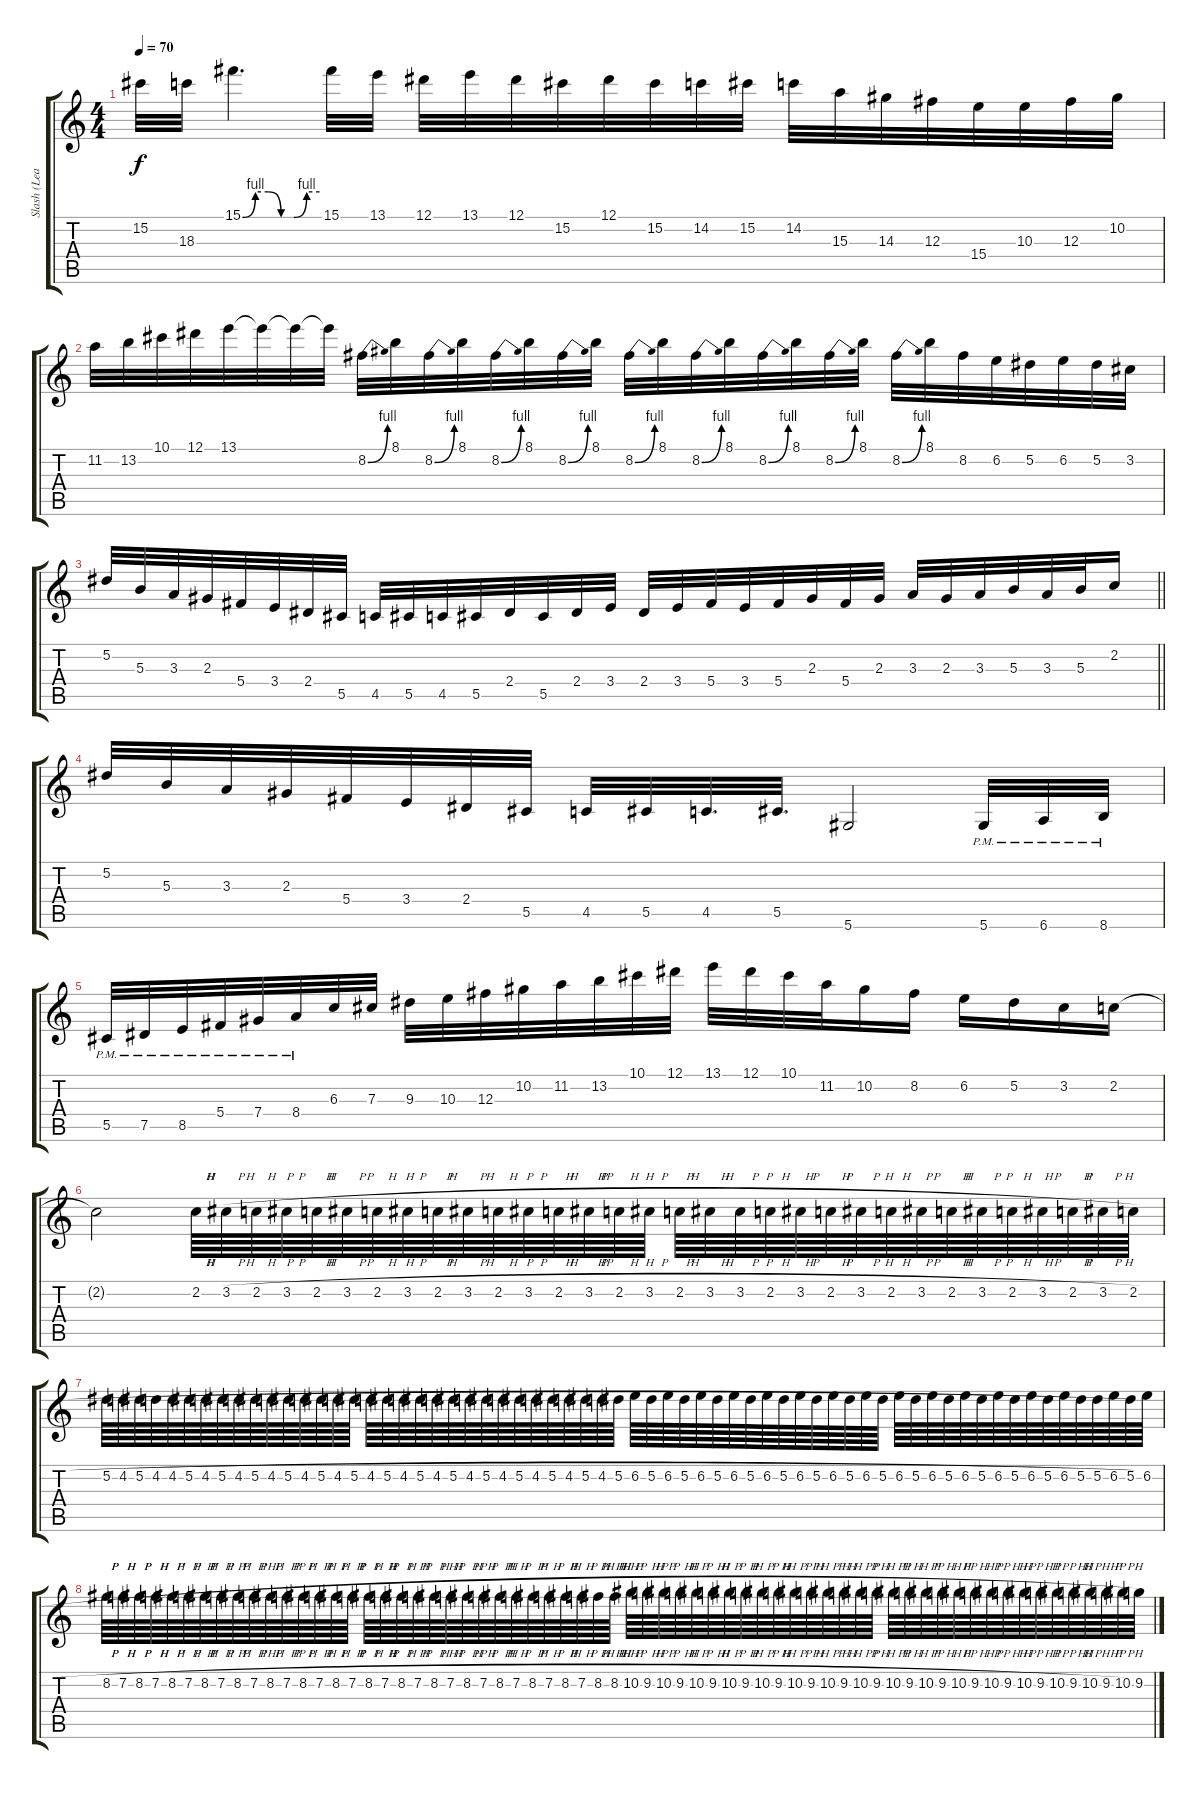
\track ("Slash (Lead Guitar)" "Slash (Lea") {instrument overdrivenguitar}
\staff {score tabs}
\tuning (Eb4 Bb3 Gb3 Db3 Ab2 Eb2) {hide}
\ts (4 4)
\tempo 70
\clef g2
\ks c
15.2.32{dy f} 18.3.32 15.1{be (custom 0 0 10 4 20 4 30 0 40 0 50 4 60 4)}.4{d} 15.1.32 13.1.32 12.1.32 13.1.32 12.1.32 15.2.32 12.1.32 15.2.32 14.2.32 15.2.32 14.2.32 15.3.32 14.3.32 12.3.32 15.4.32 10.3.32 12.3.32 10.2.32 |
11.2.32 13.2.32 10.1.32 12.1.32 13.1.32 13.1{t}.32 13.1{t}.32 13.1{t}.32 8.2{be (bend 0 0 60 4)}.32 8.1.32 8.2{be (bend 0 0 60 4)}.32 8.1.32 8.2{be (bend 0 0 60 4)}.32 8.1.32 8.2{be (bend 0 0 60 4)}.32 8.1.32 8.2{be (bend 0 0 60 4)}.32 8.1.32 8.2{be (bend 0 0 60 4)}.32 8.1.32 8.2{be (bend 0 0 60 4)}.32 8.1.32 8.2{be (bend 0 0 60 4)}.32 8.1.32 8.2{be (bend 0 0 60 4)}.32 8.1.32 8.2.32 6.2.32 5.2.32 6.2.32 5.2.32 3.2.32 |
\barLineRight lightlight
5.2.32 5.3.32 3.3.32 2.3.32 5.4.32 3.4.32 2.4.32 5.5.32 4.5.32 5.5.32 4.5.32 5.5.32 2.4.32 5.5.32 2.4.32 3.4.32 2.4.32 3.4.32 5.4.32 3.4.32 5.4.32 2.3.32 5.4.32 2.3.32 3.3.32 2.3.32 3.3.32 5.3.32 3.3.32 5.3.32 2.2.16 |
5.2.32 5.3.32 3.3.32 2.3.32 5.4.32 3.4.32 2.4.32 5.5.32 4.5.32 5.5.32 4.5.32{d} 5.5.32{d} 5.6.2 5.6{pm}.32 6.6{pm}.32 8.6{pm}.32 |
5.5{pm}.32 7.5{pm}.32 8.5{pm}.32 5.4{pm}.32 7.4{pm}.32 8.4{pm}.32 6.3.32 7.3.32 9.3.32 10.3.32 12.3.32 10.2.32 11.2.32 13.2.32 10.1.32 12.1.32 13.1.32 12.1.32 10.1.32 11.2.32 10.2.16 8.2.16 6.2.16 5.2.16 3.2.16 2.2.16 |
2.2{t}.2 2.2{h}.64 3.2{h}.64 2.2{h}.64 3.2{h}.64 2.2{h}.64 3.2{h}.64 2.2{h}.64 3.2{h}.64 2.2{h}.64 3.2{h}.64 2.2{h}.64 3.2{h}.64 2.2{h}.64 3.2{h}.64 2.2{h}.64 3.2{h}.64 2.2{h}.64 3.2{h}.64 3.2{h}.64 2.2{h}.64 3.2{h}.64 2.2{h}.64 3.2{h}.64 2.2{h}.64 3.2{h}.64 2.2{h}.64 3.2{h}.64 2.2{h}.64 3.2{h}.64 2.2{h}.64 3.2{h}.64 2.2{h}.64 |
5.2{h}.64 4.2{h}.64 5.2{h}.64 4.2{h}.64 4.2{h}.64 5.2{h}.64 4.2{h}.64 5.2{h}.64 4.2{h}.64 5.2{h}.64 4.2{h}.64 5.2{h}.64 4.2{h}.64 5.2{h}.64 4.2{h}.64 5.2{h}.64 4.2{h}.64 5.2{h}.64 4.2{h}.64 5.2{h}.64 4.2{h}.64 5.2{h}.64 4.2{h}.64 5.2{h}.64 4.2{h}.64 5.2{h}.64 4.2{h}.64 5.2{h}.64 4.2{h}.64 5.2{h}.64 4.2{h}.64 5.2{h}.64 6.2{h}.64 5.2{h}.64 6.2{h}.64 5.2{h}.64 6.2{h}.64 5.2{h}.64 6.2{h}.64 5.2{h}.64 6.2{h}.64 5.2{h}.64 6.2{h}.64 5.2{h}.64 6.2{h}.64 5.2{h}.64 6.2{h}.64 5.2{h}.64 6.2{h}.64 5.2{h}.64 6.2{h}.64 5.2{h}.64 6.2{h}.64 5.2{h}.64 6.2{h}.64 5.2{h}.64 6.2{h}.64 5.2{h}.64 6.2{h}.64 5.2{h}.64 5.2{h}.64 6.2{h}.64 5.2{h}.64 6.2{h}.64 |
8.2{h}.64 7.2{h}.64 8.2{h}.64 7.2{h}.64 8.2{h}.64 7.2{h}.64 8.2{h}.64 7.2{h}.64 8.2{h}.64 7.2{h}.64 8.2{h}.64 7.2{h}.64 8.2{h}.64 7.2{h}.64 8.2{h}.64 7.2{h}.64 8.2{h}.64 7.2{h}.64 8.2{h}.64 7.2{h}.64 8.2{h}.64 7.2{h}.64 8.2{h}.64 7.2{h}.64 8.2{h}.64 7.2{h}.64 8.2{h}.64 7.2{h}.64 8.2{h}.64 7.2{h}.64 8.2{h}.64 8.2{h}.64 10.2{h}.64 9.2{h}.64 10.2{h}.64 9.2{h}.64 10.2{h}.64 9.2{h}.64 10.2{h}.64 9.2{h}.64 10.2{h}.64 9.2{h}.64 10.2{h}.64 9.2{h}.64 10.2{h}.64 9.2{h}.64 10.2{h}.64 9.2{h}.64 10.2{h}.64 9.2{h}.64 10.2{h}.64 9.2{h}.64 10.2{h}.64 9.2{h}.64 10.2{h}.64 9.2{h}.64 10.2{h}.64 9.2{h}.64 10.2{h}.64 9.2{h}.64 10.2{h}.64 9.2{h}.64 10.2{h}.64 9.2{h}.64
